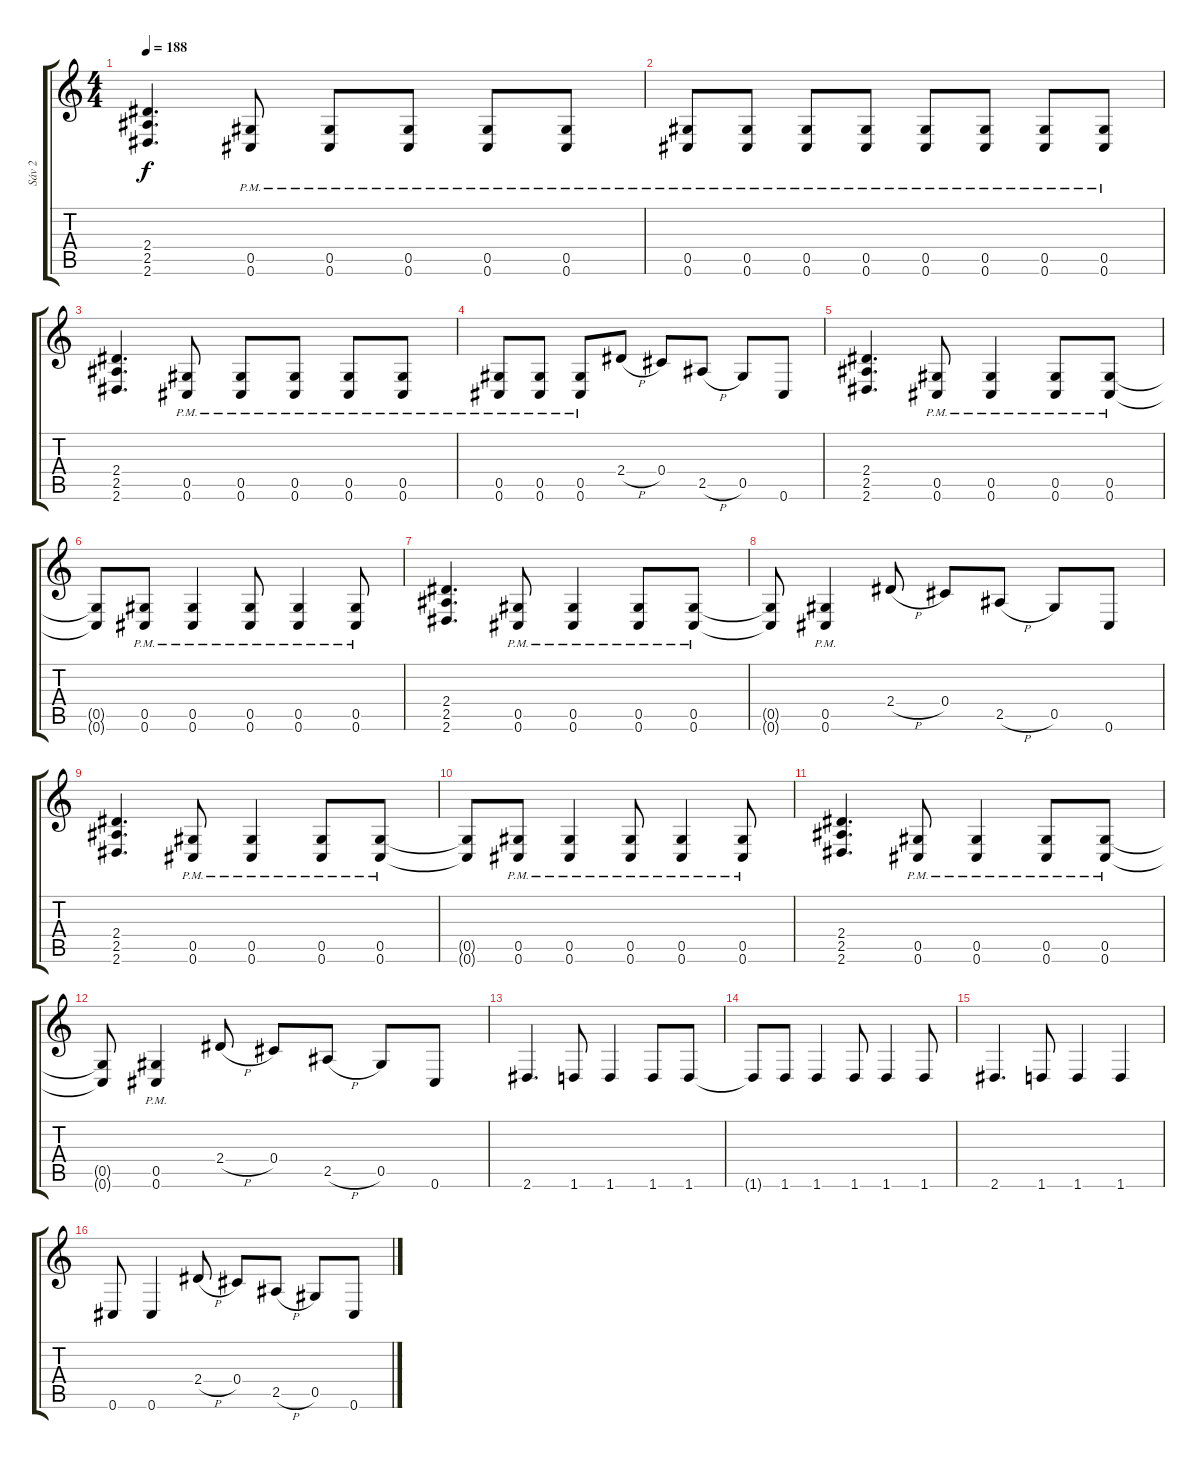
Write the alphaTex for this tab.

\track ("Sáv 2" "Sáv 2") {instrument distortionguitar}
\staff {score tabs}
\tuning (B3 Bb3 Gb3 Db3 Ab2 Db2) {hide}
\ts (4 4)
\tempo 188
\clef g2
\ks c
(2.4 2.5 2.6).4{d dy f} (0.5{pm} 0.6{pm}).8 (0.5{pm} 0.6{pm}).8 (0.5{pm} 0.6{pm}).8 (0.5{pm} 0.6{pm}).8 (0.5{pm} 0.6{pm}).8 |
(0.5{pm} 0.6{pm}).8 (0.5{pm} 0.6{pm}).8 (0.5{pm} 0.6{pm}).8 (0.5{pm} 0.6{pm}).8 (0.5{pm} 0.6{pm}).8 (0.5{pm} 0.6{pm}).8 (0.5{pm} 0.6{pm}).8 (0.5{pm} 0.6{pm}).8 |
(2.4 2.5 2.6).4{d} (0.5{pm} 0.6{pm}).8 (0.5{pm} 0.6{pm}).8 (0.5{pm} 0.6{pm}).8 (0.5{pm} 0.6{pm}).8 (0.5{pm} 0.6{pm}).8 |
(0.5{pm} 0.6{pm}).8 (0.5{pm} 0.6{pm}).8 (0.5{pm} 0.6{pm}).8 2.4{h}.8 0.4.8 2.5{h}.8 0.5.8 0.6.8 |
(2.4 2.5 2.6).4{d} (0.5{pm} 0.6{pm}).8 (0.5{pm} 0.6{pm}).4 (0.5{pm} 0.6{pm}).8 (0.5{pm} 0.6{pm}).8 |
(0.5{t} 0.6{t}).8 (0.5{pm} 0.6{pm}).8 (0.5{pm} 0.6{pm}).4 (0.5{pm} 0.6{pm}).8 (0.5{pm} 0.6{pm}).4 (0.5{pm} 0.6{pm}).8 |
(2.4 2.5 2.6).4{d} (0.5{pm} 0.6{pm}).8 (0.5{pm} 0.6{pm}).4 (0.5{pm} 0.6{pm}).8 (0.5{pm} 0.6{pm}).8 |
(0.5{t} 0.6{t}).8 (0.5{pm} 0.6{pm}).4 2.4{h}.8 0.4.8 2.5{h}.8 0.5.8 0.6.8 |
(2.4 2.5 2.6).4{d} (0.5{pm} 0.6{pm}).8 (0.5{pm} 0.6{pm}).4 (0.5{pm} 0.6{pm}).8 (0.5{pm} 0.6{pm}).8 |
(0.5{t} 0.6{t}).8 (0.5{pm} 0.6{pm}).8 (0.5{pm} 0.6{pm}).4 (0.5{pm} 0.6{pm}).8 (0.5{pm} 0.6{pm}).4 (0.5{pm} 0.6{pm}).8 |
(2.4 2.5 2.6).4{d} (0.5{pm} 0.6{pm}).8 (0.5{pm} 0.6{pm}).4 (0.5{pm} 0.6{pm}).8 (0.5{pm} 0.6{pm}).8 |
(0.5{t} 0.6{t}).8 (0.5{pm} 0.6{pm}).4 2.4{h}.8 0.4.8 2.5{h}.8 0.5.8 0.6.8 |
2.6.4{d} 1.6.8 1.6.4 1.6.8 1.6.8 |
1.6{t}.8 1.6.8 1.6.4 1.6.8 1.6.4 1.6.8 |
2.6.4{d} 1.6.8 1.6.4 1.6.4 |
0.6.8 0.6.4 2.4{h}.8 0.4.8 2.5{h}.8 0.5.8 0.6.8
